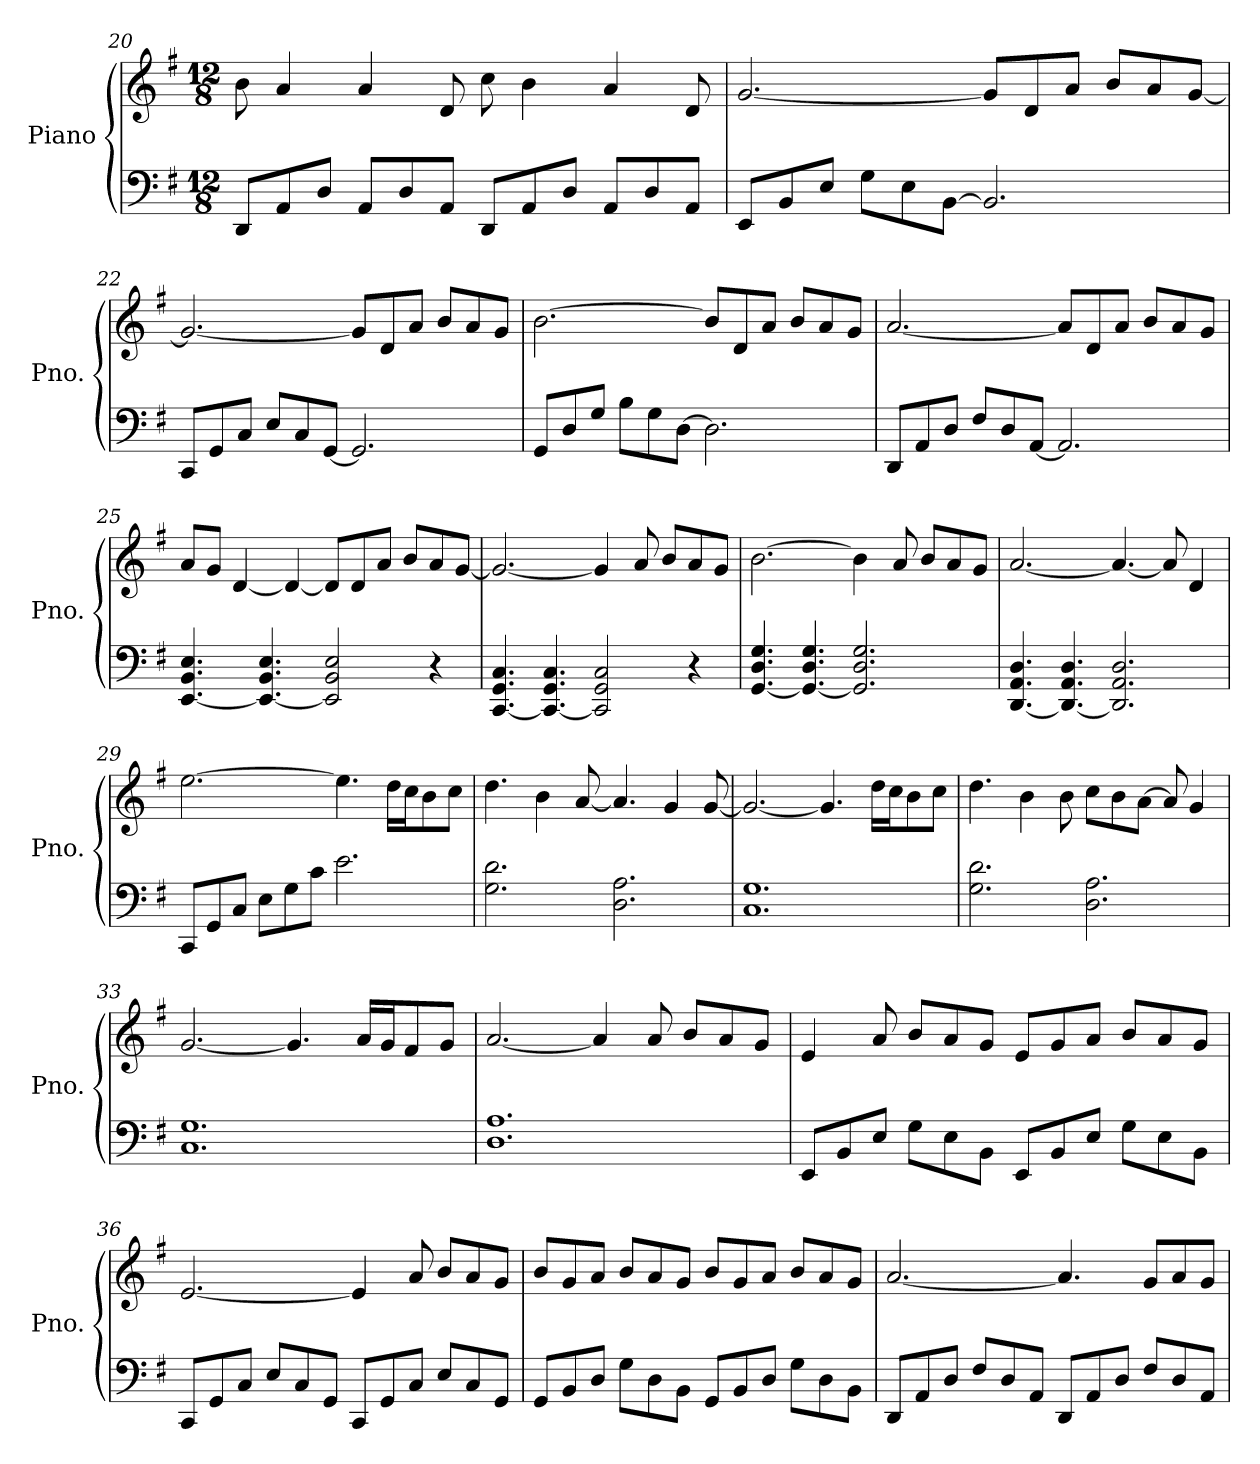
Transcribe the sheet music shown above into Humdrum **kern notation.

**kern	**kern
*part1	*part1
*staff2	*staff1
*I"Piano	*
*I'Pno.	*
*clefF4	*clefG2
*k[f#]	*k[f#]
*M12/8	*M12/8
=20	=20
8DD/L	8b\
8AA/	4a/
8D/J	.
8AA/L	4a/
8D/	.
8AA/J	8d/
8DD/L	8cc\
8AA/	4b\
8D/J	.
8AA/L	4a/
8D/	.
8AA/J	8d/
=21	=21
8EE/L	[2.g/
8BB/	.
8E/J	.
8G\L	.
8E\	.
[8BB\J	.
2.BB/]	8g/L]
.	8d/
.	8a/J
.	8b/L
.	8a/
.	[8g/J
=22	=22
8CC/L	2.g/_
8GG/	.
8C/J	.
8E/L	.
8C/	.
[8GG/J	.
2.GG/]	8g/L]
.	8d/
.	8a/J
.	8b/L
.	8a/
.	8g/J
!!LO:PB:g=z
=23	=23
8GG/L	[2.b\
8D/	.
8G/J	.
8B\L	.
8G\	.
[8D\J	.
2.D\]	8b/L]
.	8d/
.	8a/J
.	8b/L
.	8a/
.	8g/J
=24	=24
8DD/L	[2.a/
8AA/	.
8D/J	.
8F#/L	.
8D/	.
[8AA/J	.
2.AA/]	8a/L]
.	8d/
.	8a/J
.	8b/L
.	8a/
.	8g/J
=25	=25
[4.EE/ 4.BB/ 4.E/	8a/L
.	8g/J
.	[4d/
4.EE/_ 4.BB/ 4.E/	.
.	4d/_
2EE/] 2BB/ 2E/	8d/L]
.	8d/
.	8a/J
.	8b/L
4r	8a/
.	[8g/J
=26	=26
[4.CC/ 4.GG/ 4.C/	2.g/_
4.CC/_ 4.GG/ 4.C/	.
2CC/] 2GG/ 2C/	4g/]
.	8a/
.	8b/L
4r	8a/
.	8g/J
!!LO:LB:g=z
=27	=27
[4.GG/ 4.D/ 4.G/	[2.b\
4.GG/_ 4.D/ 4.G/	.
2.GG/] 2.D/ 2.G/	4b\]
.	8a/
.	8b/L
.	8a/
.	8g/J
=28	=28
[4.DD/ 4.AA/ 4.D/	[2.a/
4.DD/_ 4.AA/ 4.D/	.
2.DD/] 2.AA/ 2.D/	4.a/_
.	8a/]
.	4d/
=29	=29
8CC/L	[2.ee\
8GG/	.
8C/J	.
8E\L	.
8G\	.
8c\J	.
2.e\	4.ee\]
.	16dd\LL
.	16cc\J
.	8b\
.	8cc\J
=30	=30
2.G\ 2.d\	4.dd\
.	4b\
.	[8a/
2.D\ 2.A\	4.a/]
.	4g/
.	[8g/
=31	=31
1.C 1.G	2.g/_
.	4.g/]
.	16dd\LL
.	16cc\J
.	8b\
.	8cc\J
!!LO:LB:g=z
=32	=32
2.G\ 2.d\	4.dd\
.	4b\
.	8b\
2.D\ 2.A\	8cc\L
.	8b\
.	[8a\J
.	8a/]
.	4g/
=33	=33
1.C 1.G	[2.g/
.	4.g/]
.	16a/LL
.	16g/J
.	8f#/
.	8g/J
=34	=34
1.D 1.A	[2.a/
.	4a/]
.	8a/
.	8b/L
.	8a/
.	8g/J
=35	=35
8EE/L	4e/
8BB/	.
8E/J	8a/
8G\L	8b/L
8E\	8a/
8BB\J	8g/J
8EE/L	8e/L
8BB/	8g/
8E/J	8a/J
8G\L	8b/L
8E\	8a/
8BB\J	8g/J
=36	=36
8CC/L	[2.e/
8GG/	.
8C/J	.
8E/L	.
8C/	.
8GG/J	.
8CC/L	4e/]
8GG/	.
8C/J	8a/
8E/L	8b/L
8C/	8a/
8GG/J	8g/J
!!LO:LB:g=z
=37	=37
8GG/L	8b/L
8BB/	8g/
8D/J	8a/J
8G\L	8b/L
8D\	8a/
8BB\J	8g/J
8GG/L	8b/L
8BB/	8g/
8D/J	8a/J
8G\L	8b/L
8D\	8a/
8BB\J	8g/J
=38	=38
8DD/L	[2.a/
8AA/	.
8D/J	.
8F#/L	.
8D/	.
8AA/J	.
8DD/L	4.a/]
8AA/	.
8D/J	.
8F#/L	8g/L
8D/	8a/
8AA/J	8g/J
=	=
*-	*-
